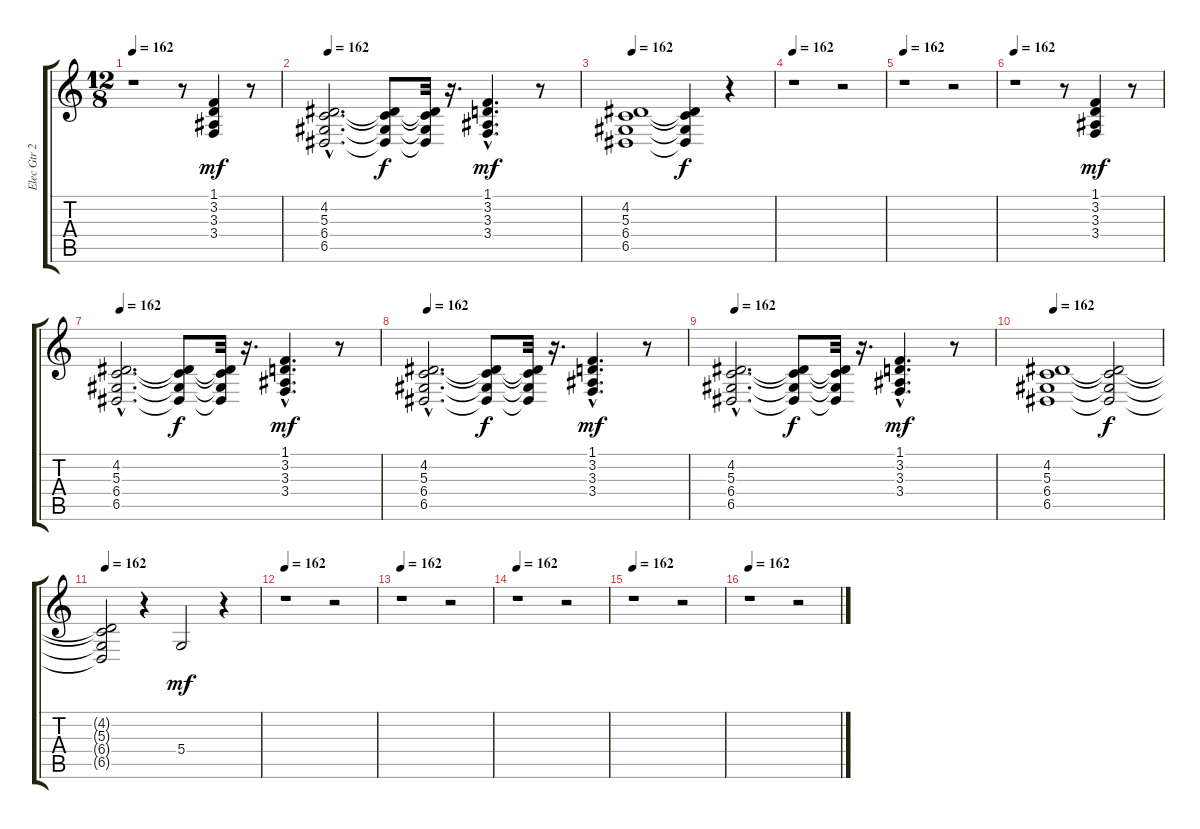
\track ("Elec Gtr 2" "Elec Gtr 2") {instrument synthbrass1}
\staff {score tabs}
\tuning (E4 B3 G3 D3 A2 E2) {hide}
\ts (12 8)
\tempo 162
\clef g2
\ks c
r.1{dy mf} r.8 (1.1 3.2 3.3 3.4).4 r.8 |
\tempo 162
(4.2{hac} 5.3{hac} 6.4{hac} 6.5{hac}).2{d} (4.2{t} 5.3{t} 6.4{t} 6.5{t}).8{dy f} (4.2{t} 5.3{t} 6.4{t} 6.5{t}).32 r.16{d} (1.1{hac} 3.2{hac} 3.3{hac} 3.4{hac}).4{d dy mf} r.8 |
\tempo 162
(4.2 5.3 6.4 6.5).1 (4.2{t} 5.3{t} 6.4{t} 6.5{t}).4{dy f} r.4 |
\tempo 162
r.1 r.2 |
\tempo 162
r.1 r.2 |
\tempo 162
r.1 r.8 (1.1 3.2 3.3 3.4).4{dy mf} r.8 |
\tempo 162
(4.2{hac} 5.3{hac} 6.4{hac} 6.5{hac}).2{d} (4.2{t} 5.3{t} 6.4{t} 6.5{t}).8{dy f} (4.2{t} 5.3{t} 6.4{t} 6.5{t}).32 r.16{d} (1.1{hac} 3.2{hac} 3.3{hac} 3.4{hac}).4{d dy mf} r.8 |
\tempo 162
(4.2{hac} 5.3{hac} 6.4{hac} 6.5{hac}).2{d} (4.2{t} 5.3{t} 6.4{t} 6.5{t}).8{dy f} (4.2{t} 5.3{t} 6.4{t} 6.5{t}).32 r.16{d} (1.1{hac} 3.2{hac} 3.3{hac} 3.4{hac}).4{d dy mf} r.8 |
\tempo 162
(4.2{hac} 5.3{hac} 6.4{hac} 6.5{hac}).2{d} (4.2{t} 5.3{t} 6.4{t} 6.5{t}).8{dy f} (4.2{t} 5.3{t} 6.4{t} 6.5{t}).32 r.16{d} (1.1{hac} 3.2{hac} 3.3{hac} 3.4{hac}).4{d dy mf} r.8 |
\tempo 162
(4.2 5.3 6.4 6.5).1{volume 12} (4.2{t} 5.3{t} 6.4{t} 6.5{t}).2{dy f} |
\tempo 162
(4.2{t} 5.3{t} 6.4{t} 6.5{t}).2 r.4 5.4.2{dy mf volume 6} r.4 |
\tempo 162
r.1 r.2 |
\tempo 162
r.1 r.2 |
\tempo 162
r.1 r.2 |
\tempo 162
r.1 r.2 |
\tempo 162
r.1 r.2
